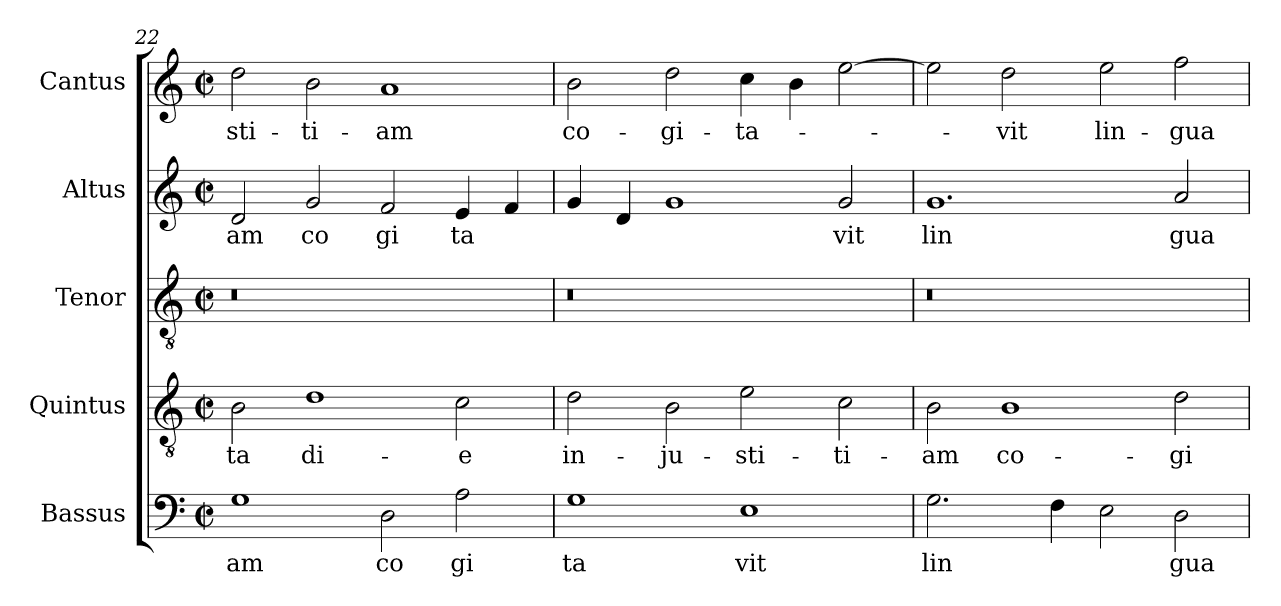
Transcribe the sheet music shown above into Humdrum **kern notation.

**kern	**text	**kern	**text	**kern	**kern	**text	**kern	**text
*part5	*part5	*part4	*part4	*part3	*part2	*part2	*part1	*part1
*staff5	*staff5	*staff4	*staff4	*staff3	*staff2	*staff2	*staff1	*staff1
*I"Bassus	*	*I"Quintus	*	*I"Tenor	*I"Altus	*	*I"Cantus	*
*clefF4	*	*clefGv2	*	*clefGv2	*clefG2	*	*clefG2	*
*M2/2	*	*M2/2	*	*M2/2	*M2/2	*	*M2/2	*
*met(c|)	*	*met(c|)	*	*met(c|)	*met(c|)	*	*met(c|)	*
=22	=22	=22	=22	=22	=22	=22	=22	=22
!	!LO:LY:b:cj	!	!LO:LY:b:cj	!	!	!LO:LY:b:cj	!	!LO:LY:b:cj
1G	am	2B\	-ta	0r	2d/	am	2dd\	-sti-
!	!	!	!LO:LY:b:cj	!	!	!LO:LY:b:cj	!	!LO:LY:b:cj
.	.	1d	di-	.	2g/	co	2b\	-ti-
!	!LO:LY:b:cj	!	!	!	!	!LO:LY:b:cj	!	!LO:LY:b:cj
2D\	co	.	.	.	2f/	gi	1a	-am
!	!LO:LY:b:cj	!	!LO:LY:b:cj	!	!	!LO:LY:b:cj	!	!
2A\	gi	2c\	-e	.	4e/	ta	.	.
.	.	.	.	.	4f/	.	.	.
=23	=23	=23	=23	=23	=23	=23	=23	=23
!	!LO:LY:b:cj	!	!LO:LY:b:cj	!	!	!	!	!LO:LY:b:cj
1G	ta	2d\	in-	0r	4g/	.	2b\	co-
.	.	.	.	.	4d/	.	.	.
!	!	!	!LO:LY:b:cj	!	!	!	!	!LO:LY:b:cj
.	.	2B\	-ju-	.	1g	.	2dd\	-gi-
!	!LO:LY:b:cj	!	!LO:LY:b:cj	!	!	!	!	!LO:LY:b:cj
1E	vit	2e\	-sti-	.	.	.	4cc\	-ta-
.	.	.	.	.	.	.	4b\	.
!	!	!	!LO:LY:b:cj	!	!	!LO:LY:b:cj	!	!
.	.	2c\	-ti-	.	2g/	vit	[>2ee\	.
=24	=24	=24	=24	=24	=24	=24	=24	=24
!	!LO:LY:b	!	!LO:LY:b:cj	!	!	!LO:LY:b:cj	!	!
2.G\	lin	2B\	-am	0r	1.g	lin	2ee\]	.
!	!	!	!LO:LY:b:cj	!	!	!	!	!LO:LY:b:cj
.	.	1B	co-	.	.	.	2dd\	-vit
4F\	.	.	.	.	.	.	.	.
!	!	!	!	!	!	!	!	!LO:LY:b:cj
2E\	.	.	.	.	.	.	2ee\	lin-
!	!LO:LY:b:cj	!	!LO:LY:b:cj	!	!	!LO:LY:b:cj	!	!LO:LY:b:cj
2D\	gua	2d\	-gi-	.	2a/	gua	2ff\	-gua
=	=	=	=	=	=	=	=	=
*-	*-	*-	*-	*-	*-	*-	*-	*-
